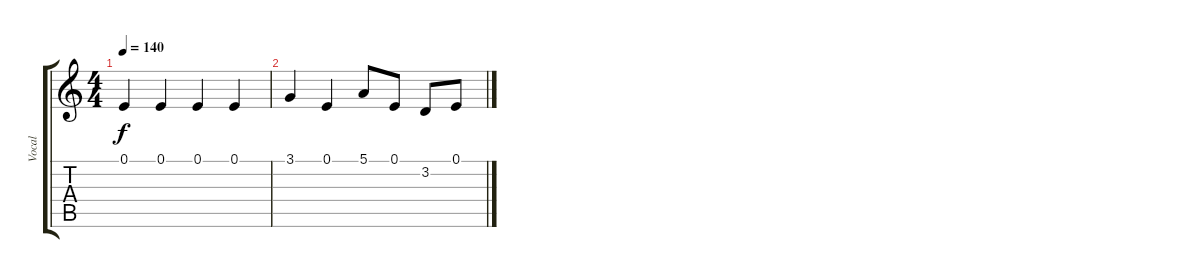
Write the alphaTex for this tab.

\track ("Vocal" "Vocal") {mute instrument altosax}
\staff {score tabs}
\tuning (E4 B3 G3 D3 A2 E2) {hide}
\ts (4 4)
\tempo 140
\clef g2
\ks c
0.1.4{dy f} 0.1.4 0.1.4 0.1.4 |
3.1.4 0.1.4 5.1.8 0.1.8 3.2.8 0.1.8
